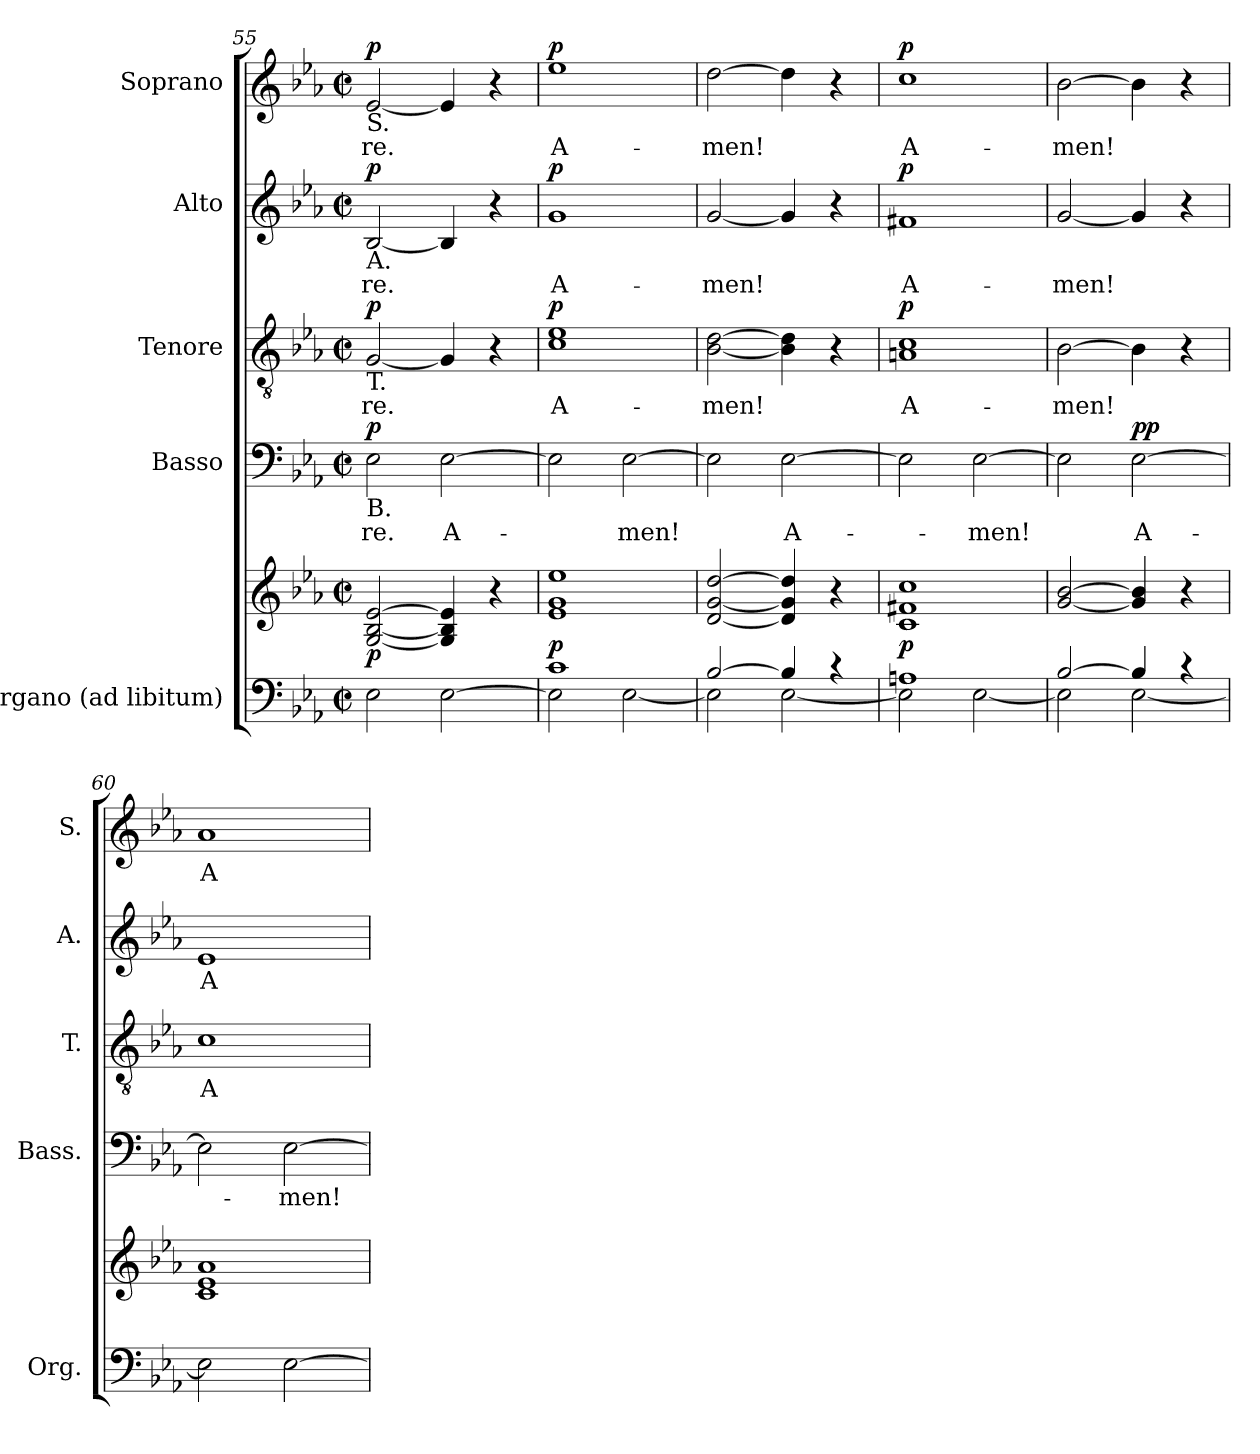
**kern	**kern	**dynam	**kern	**text	**dynam	**kern	**text	**dynam	**kern	**text	**dynam	**kern	**text	**dynam
*part5	*part5	*part5	*part4	*part4	*part4	*part3	*part3	*part3	*part2	*part2	*part2	*part1	*part1	*part1
*staff6	*staff5	*staff5/6	*staff4	*staff4	*staff4	*staff3	*staff3	*staff3	*staff2	*staff2	*staff2	*staff1	*staff1	*staff1
*I"Organo (ad libitum)	*	*	*I"Basso	*	*	*I"Tenore	*	*	*I"Alto	*	*	*I"Soprano	*	*
*I'Org.	*	*	*I'Bass.	*	*	*I'T.	*	*	*I'A.	*	*	*I'S.	*	*
!!LO:LB:g=z
*clefF4	*clefG2	*	*clefF4	*	*	*clefGv2	*	*	*clefG2	*	*	*clefG2	*	*
*	*	*	*	*	*	*ITrd7c12	*	*	*	*	*	*	*	*
*k[b-e-a-]	*k[b-e-a-]	*	*k[b-e-a-]	*	*	*k[b-e-a-]	*	*	*k[b-e-a-]	*	*	*k[b-e-a-]	*	*
*E-:	*E-:	*	*E-:	*	*	*E-:	*	*	*E-:	*	*	*E-:	*	*
*M2/2	*M2/2	*	*M2/2	*	*	*M2/2	*	*	*M2/2	*	*	*M2/2	*	*
*met(c|)	*met(c|)	*	*met(c|)	*	*	*met(c|)	*	*	*met(c|)	*	*	*met(c|)	*	*
=55	=55	=55	=55	=55	=55	=55	=55	=55	=55	=55	=55	=55	=55	=55
!	!	!	!	!LO:LY:b:color=#000000	!	!	!	!	!	!	!	!	!	!
!	!	!	!	!	!	!	!LO:LY:b:color=#000000	!	!	!	!	!	!	!
!	!	!	!	!	!	!	!	!	!	!LO:LY:b:color=#000000	!	!	!	!
!	!	!	!	!	!	!	!	!	!	!	!	!LO:TX:b:t=S.	!	!
!	!	!	!	!	!	!	!	!	!LO:TX:b:t=A.	!	!	!	!	!
!	!	!	!	!	!	!LO:TX:b:t=T.	!	!	!	!	!	!	!	!
!	!	!	!LO:TX:b:t=B.	!	!	!	!	!	!	!	!	!	!	!
!	!	!	!	!	!	!	!	!	!	!	!	!	!LO:LY:b:color=#000000	!
2E-i\	[<2Gi/ [<2B-i [>2e-i	p	2E-i\	-re.	p	[<2GGi/	-re.	p	[<2B-i/	-re.	p	[<2e-i/	-re.	p
!	!	!	!	!LO:LY:b:color=#000000	!	!	!	!	!	!	!	!	!	!
[>2E-i\	4Gi/] 4B-i] 4e-i]	.	[>2E-i\	A-	.	4GGi/]	.	.	4B-i/]	.	.	4e-i/]	.	.
.	4r	.	.	.	.	4r	.	.	4r	.	.	4r	.	.
=56	=56	=56	=56	=56	=56	=56	=56	=56	=56	=56	=56	=56	=56	=56
*^	*	*	*	*	*	*	*	*	*	*	*	*	*	*
!	!	!	!	!	!LO:LY:b:color=#000000	!	!	!	!	!	!	!	!	!	!
!	!	!	!	!	!	!	!	!LO:LY:b:color=#000000	!	!	!	!	!	!	!
!	!	!	!	!	!	!	!	!	!	!	!LO:LY:b:color=#000000	!	!	!	!
!	!	!	!	!	!	!	!	!	!	!	!	!	!	!LO:LY:b:color=#000000	!
1ci	2E-i\]	1e-i 1gi 1ee-i	p	2E-i\]	-­	.	1Ci 1E-i	A-	p	1gi	A-	p	1ee-i	A-	p
!	!	!	!	!	!LO:LY:b:color=#000000	!	!	!	!	!	!	!	!	!	!
.	[<2E-i\	.	.	[>2E-i\	men!	.	.	.	.	.	.	.	.	.	.
=57	=57	=57	=57	=57	=57	=57	=57	=57	=57	=57	=57	=57	=57	=57	=57
!	!	!	!	!	!	!	!	!LO:LY:b:color=#000000	!	!	!	!	!	!	!
!	!	!	!	!	!	!	!	!	!	!	!LO:LY:b:color=#000000	!	!	!	!
!	!	!	!	!	!	!	!	!	!	!	!	!	!	!LO:LY:b:color=#000000	!
[>2B-i/	2E-i\]	[<2di/ [<2gi [>2ddi	.	2E-i\]	.	.	[<2BB-i\ [>2Di	-men!	.	[<2gi/	-men!	.	[>2ddi\	-men!	.
!	!	!	!	!	!LO:LY:b:color=#000000	!	!	!	!	!	!	!	!	!	!
4B-i/]	[<2E-i\	4di/] 4gi] 4ddi]	.	[>2E-i\	A-	.	4BB-i\] 4Di]	.	.	4gi/]	.	.	4ddi\]	.	.
4r	.	4r	.	.	.	.	4r	.	.	4r	.	.	4r	.	.
=58	=58	=58	=58	=58	=58	=58	=58	=58	=58	=58	=58	=58	=58	=58	=58
!	!	!	!	!	!	!	!	!LO:LY:b:color=#000000	!	!	!	!	!	!	!
!	!	!	!	!	!	!	!	!	!	!	!LO:LY:b:color=#000000	!	!	!	!
!	!	!	!	!	!	!	!	!	!	!	!	!	!	!LO:LY:b:color=#000000	!
1Ani	2E-i\]	1ci 1f#Xi 1cci	p	2E-i\]	.	.	1AAni 1Ci	A-	p	1f#Xi	A-	p	1cci	A-	p
!	!	!	!	!	!LO:LY:b:color=#000000	!	!	!	!	!	!	!	!	!	!
.	[<2E-i\	.	.	[>2E-i\	-men!	.	.	.	.	.	.	.	.	.	.
=59	=59	=59	=59	=59	=59	=59	=59	=59	=59	=59	=59	=59	=59	=59	=59
!	!	!	!	!	!	!	!	!LO:LY:b:color=#000000	!	!	!	!	!	!	!
!	!	!	!	!	!	!	!	!	!	!	!LO:LY:b:color=#000000	!	!	!	!
!	!	!	!	!	!	!	!	!	!	!	!	!	!	!LO:LY:b:color=#000000	!
[>2B-i/	2E-i\]	[<2gi/ [>2b-i	.	2E-i\]	.	.	[>2BB-i\	-men!	.	[<2gi/	-men!	.	[>2b-i\	-men!	.
!	!	!	!	!	!LO:LY:b:color=#000000	!	!	!	!	!	!	!	!	!	!
4B-i/]	[<2E-i\	4gi/] 4b-i]	.	[>2E-i\	A-	pp	4BB-i\]	.	.	4gi/]	.	.	4b-i\]	.	.
4r	.	4r	.	.	.	.	4r	.	.	4r	.	.	4r	.	.
*v	*v	*	*	*	*	*	*	*	*	*	*	*	*	*	*
=60	=60	=60	=60	=60	=60	=60	=60	=60	=60	=60	=60	=60	=60	=60
!	!	!	!	!	!	!	!LO:LY:b:color=#000000	!	!	!	!	!	!	!
!	!	!	!	!	!	!	!	!	!	!LO:LY:b:color=#000000	!	!	!	!
!	!	!	!	!	!	!	!	!	!	!	!	!	!LO:LY:b:color=#000000	!
2E-i\]	1ci 1e-i 1a-i	.	2E-i\]	.	.	1Ci	A-	.	1e-i	A-	.	1a-i	A-	.
!	!	!	!	!LO:LY:b:color=#000000	!	!	!	!	!	!	!	!	!	!
[>2E-i\	.	.	[>2E-i\	-men!	.	.	.	.	.	.	.	.	.	.
=	=	=	=	=	=	=	=	=	=	=	=	=	=	=
*-	*-	*-	*-	*-	*-	*-	*-	*-	*-	*-	*-	*-	*-	*-
